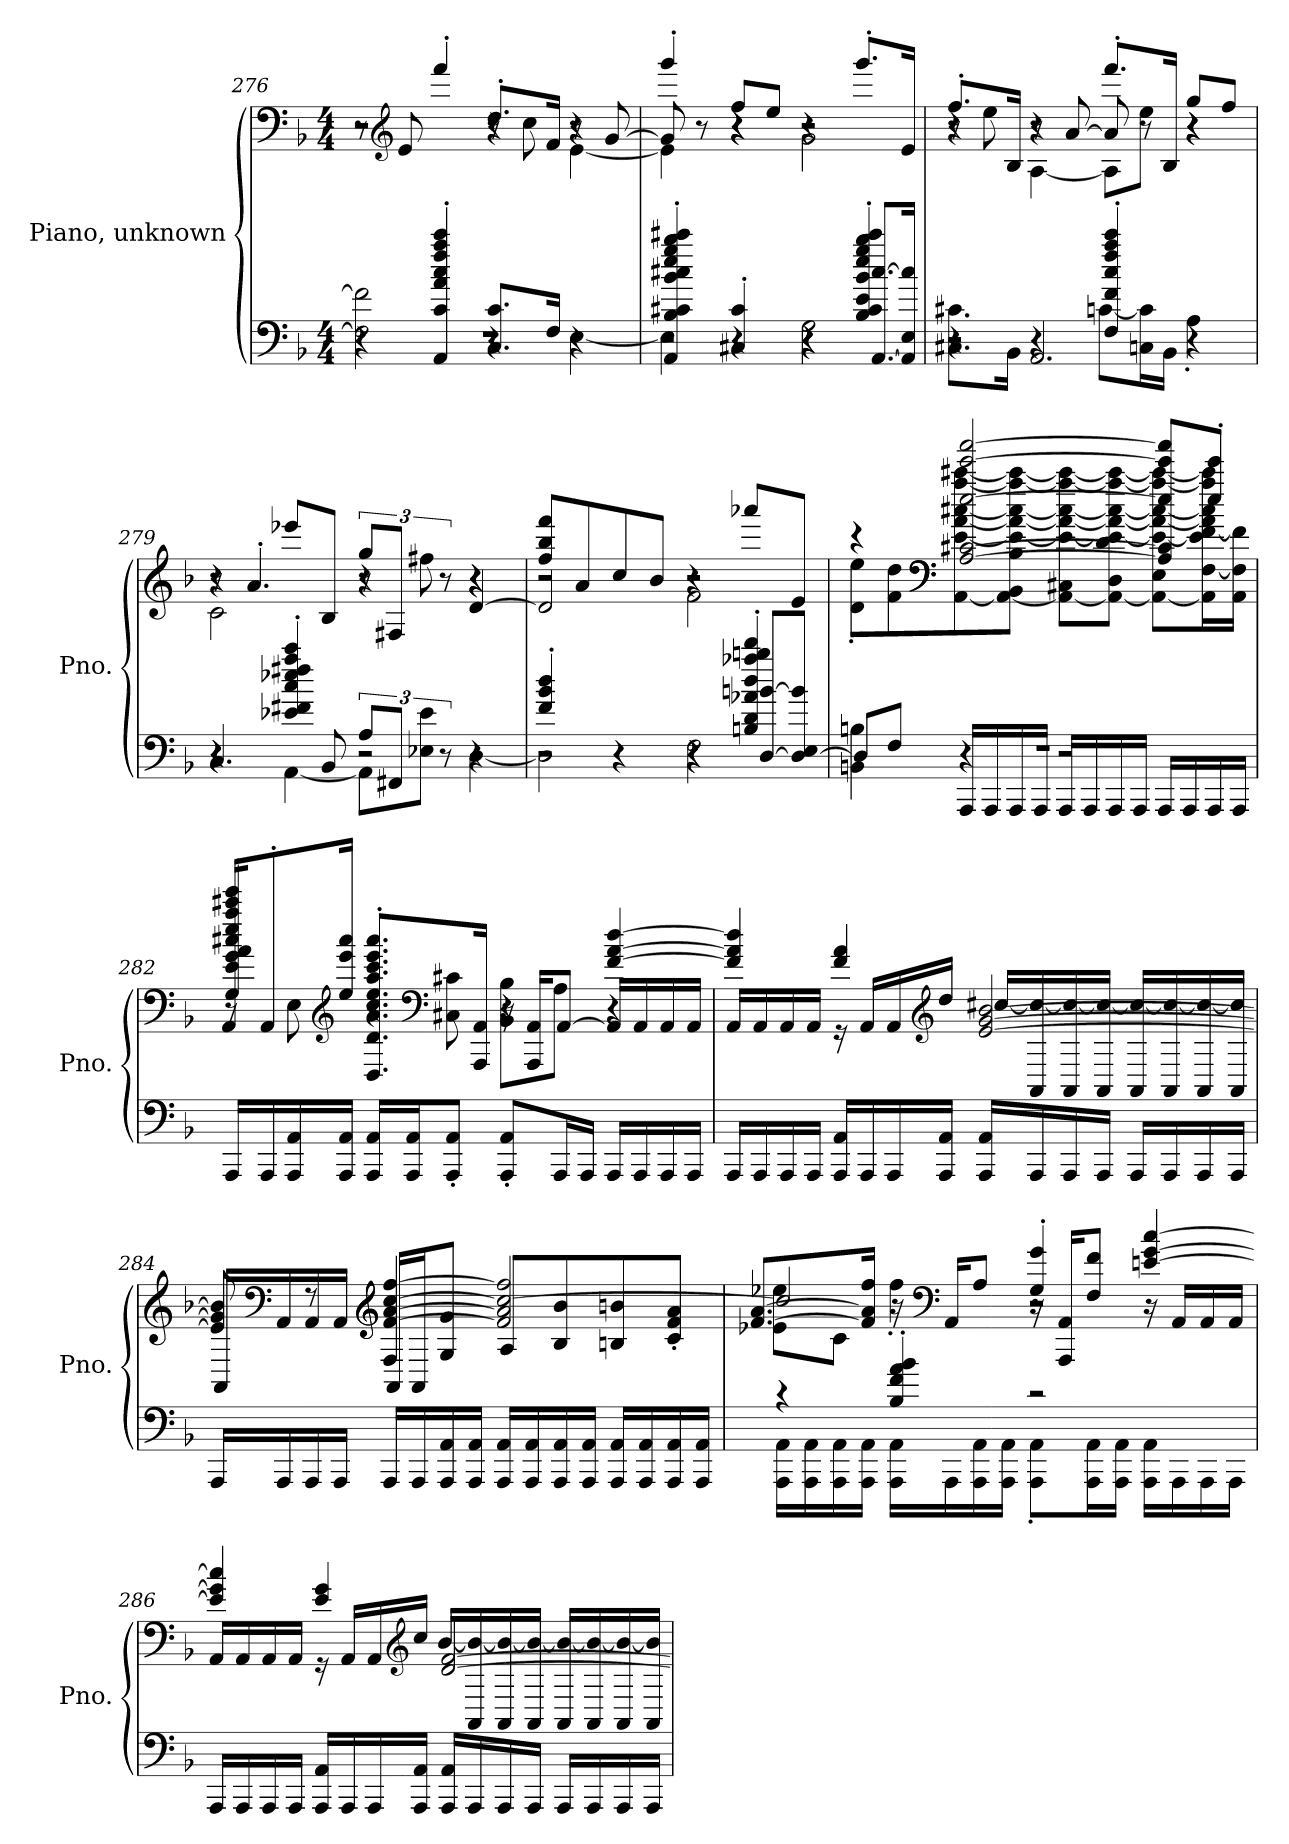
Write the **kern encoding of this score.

**kern	**kern
*part1	*part1
*staff2	*staff1
*I"Piano, unknown	*
*I'Pno.	*
*clefF4	*clefF4
*k[b-]	*k[b-]
*M4/4	*M4/4
=276	=276
*^	*^
*	*^	*	*^
1r	2F\] 2f\]	4r	8r	2r	2r
*	*	*	*clefG2	*	*
.	.	.	8e/	.	.
.	.	4AA/' 4c/' 4a/' 4cc/' 4ff/' 4aa/' 4ccc/'	4fff'/	.	.
.	4r	8.C/ 8.c/L	8.dd'/L	8r	4r
.	.	.	.	8cc\	.
.	.	16F/Jk	16f/Jk	.	.
.	[4E\	4r	4r	[4e\	8r
.	.	.	.	.	[8g/
!!LO:LB:g=z	!!	!!
=277	=277	=277	=277	=277	=277
2r	4E\]	4AA/' 4B-/' 4c#X/' 4b-/' 4cc#X/' 4ee/' 4gg/' 4bb-/' 4ccc#X/'	4ggg'/	4e\]	8g/]
.	.	.	.	.	8r
.	4r	4C#X/' 4c#/'	8ff/L	4r	4r
.	.	.	8ee/J	.	.
4r	2G\	4r	4r	2g\	2r
4B-/' 4c#/' 4e/' 4b-/' 4ee/' 4gg/' 4bb-/' 4ccc#/'	.	[8.AA/ [8.cc#/L	8.ggg'/L	.	.
.	.	16AA/] 16E/ 16cc#/]Jk	16e/Jk	.	.
=278	=278	=278	=278	=278	=278
2r	8.C#X\ 8.c#X\L	4r	8.ff'/L	8r	4r
.	.	.	.	8ee\	.
.	16BB-\Jk	.	16B-/Jk	.	.
.	4r	2.AA/	4r	[4A\	8r
.	.	.	.	.	[8a/
4F/' 4f/' 4cc/' 4ff/' 4aa/' 4ccc/'	[8cn\L	.	8.fff'/L	8A\L]	8a/]
.	16Cn\ 16c\]L	.	.	8ee\J	8r
.	16BB-\JJ	.	16B-/Jk	.	.
4r	4A'\	.	8gg/L	4r	4r
.	.	.	8ff/J	.	.
=279	=279	=279	=279	=279	=279
4r	4r	4.C/	4r	2c\	8r
.	.	.	.	.	4.a'/
4e-X/' 4f#X/' 4cc/' 4ee-X/' 4ff#X/' 4aa/' 4ccc/'	[4AA\	.	8eee-X/L	.	.
.	.	8BB-/	8B-/J	.	.
2r	8AA\L]	12A/L	12gg/L	8r	4r
.	.	12FF#X/J	12F#X/J	.	.
.	8E-X\ 8e-\J	.	.	8ff#X\	.
.	.	12r	12r	.	.
.	[4D\	4r	4r	4r	[4d/
!!LO:LB:g=z	!!	!!
=280	=280	=280	=280	=280	=280
2r	2D\]	4f/' 4b-/' 4dd/'	8ff/ 8bb-/ 8fff/L	2r	2d/]
.	.	.	8a/	.	.
.	.	4r	8cc/	.	.
.	.	.	8b-/J	.	.
4r	2F\	4r	4r	2f\	2r
4Bn/' 4d/' 4a-X/' 4dd/' 4aa-X/' 4bbn/' 4ddd/'	.	[8D/ [8bn/L	8aaa-X/L	.	.
.	.	8D/_ 8E/ 8b/]J	8e/J	.	.
*	*	*	*	*v	*v
=281	=281	=281	=281	=281
1r	4BBn\ 4Bn\	8D/L]	4r	8d\' 8ee\'L
.	.	8F/J	.	8f\ 8dd\
*	*	*	*clefF4	*
.	4r	16AAA/LL	[2A/ [2c#X/ [2ee/ [2eee/ [2aaa/	[8AA\ [8e\ [8a\ [8cc#X\ [8aa\ [8ccc#X\
.	.	16AAA/	.	.
.	.	16AAA/	.	8AA\_ 8BB-\ 8B-\ 8e\_ 8a\_ 8cc#\_ 8aa\_ 8ccc#\_J
.	.	16AAA/JJ	.	.
.	2r	16AAA/LL	.	8AA\_ 8C#X\ 8e\_ 8a\_ 8cc#\_ 8aa\_ 8ccc#\_L
.	.	16AAA/	.	.
.	.	16AAA/	.	8AA\_ 8D\ 8d\ 8e\_ 8a\_ 8cc#\_ 8aa\_ 8ccc#\_J
.	.	16AAA/JJ	.	.
.	.	16AAA/LL	8A/] 8c#/] 8ee/] 8eee/] 8aaa/]L	8AA\_ 8E\ 8e\_ 8a\_ 8cc#\_ 8aa\_ 8ccc#\_L
.	.	16AAA/	.	.
.	.	16AAA/	8ee/' 8eee/'J	16AA\] [16F\ 16e\] [16f\ 16a\] 16cc#\] 16aa\] 16ccc#\]L
.	.	16AAA/JJ	.	16AA\ 16F\] 16f\]JJ
*v	*v	*v	*	*
!!LO:LB:g=z
=282	=282	=282
*	*	*^
16AAA/LL	4G/' 4e/' 4g/' 4a/' 4cc#X/' 4ee/' 4aa/' 4ccc#X/' 4eee/'	8r	16AA/KL
16AAA/	.	.	8AA'/
16AAA/ 16AA/	.	8E\	.
*	*clefG2	*	*
16AAA/ 16AA/JJ	.	.	16ee/ 16eee/ 16aaa/Jk
16AAA/ 16AA/LL	4r	8r	8.D/' 8.d/' 8.a/' 8.cc#/' 8.ee/' 8.aa/' 8.ccc#/' 8.eee/' 8.aaa/'L
16AAA/ 16AA/J	.	.	.
*	*clefF4	*	*
8AAA/' 8AA/'J	.	8C#X\ 8c#X\	.
.	.	.	16AAA/ 16AA/Jk
8AAA/' 8AA/'L	4r	8BB-\ 8B-\L	16r
.	.	.	16AAA/ 16AA/KL
16AAA/L	.	8A\J	[8AA/J
16AAA/JJ	.	.	.
16AAA/LL	[4f/ [4a/ [4dd/	4r	16AA/LL]
16AAA/	.	.	16AA/
16AAA/	.	.	16AA/
16AAA/JJ	.	.	16AA/JJ
*	*	*v	*v
!!LO:LB:g=z
=283	=283	=283
16AAA/LL	4f/] 4a/] 4dd/]	16AA/LL
16AAA/	.	16AA/
16AAA/	.	16AA/
16AAA/JJ	.	16AA/JJ
16AAA/ 16AA/LL	4f/ 4a/	16r
16AAA/	.	16AA/LL
16AAA/	.	16AA/
*	*clefG2	*
16AAA/ 16AA/JJ	.	16dd/JJ
16AAA/ 16AA/LL	[2e/ [2g/ [2b-/	[16cc#X/LL
16AAA/	.	16AA/ 16cc#/_
16AAA/	.	16AA/ 16cc#/_
16AAA/JJ	.	16AA/ 16cc#/_JJ
16AAA/LL	.	16AA/ 16cc#/_LL
16AAA/	.	16AA/ 16cc#/_
16AAA/	.	16AA/ 16cc#/_
16AAA/JJ	.	16AA/ 16cc#/]JJ
!!LO:LB:g=z	!!
=284	=284	=284
16AAA/LL	8e/] 8g/] 8b-/]	16AA/LL
*	*clefF4	*
16AAA/	.	16AA/
16AAA/	8r	16AA/
16AAA/JJ	.	16AA/JJ
*	*clefG2	*
16AAA/LL	4F/ [4f/ [4a/ [4cc/ [4ff/	16AA/LL
16AAA/	.	16AA/J
16AAA/ 16AA/	.	8G/ 8g/J
16AAA/ 16AA/JJ	.	.
16AAA/ 16AA/LL	2f/] 2a/] 2cc/_ 2ff/]	8A/L
16AAA/ 16AA/	.	.
16AAA/ 16AA/	.	8B-/ 8b-/
16AAA/ 16AA/JJ	.	.
16AAA/ 16AA/LL	.	8Bn/ 8bn/
16AAA/ 16AA/	.	.
16AAA/ 16AA/	.	8c/' 8f/' 8a/'J
16AAA/ 16AA/JJ	.	.
!!LO:PB:g=z
=285	=285	=285
*^	*	*^
4r	16AAA\ 16AA\LL	2cc/]	8e-X\ 8ee-X\L	[8.f/ [8.a/L
.	16AAA\ 16AA\	.	.	.
.	16AAA\ 16AA\	.	8c\J	.
.	16AAA\ 16AA\JJ	.	.	16f/] 16a/] 16ff/Jk
4B-/' 4f/' 4a/' 4b-/'	16AAA\ 16AA\LL	.	4ff'\	16r
*	*	*clefF4	*	*
.	16AAA\	.	.	16AA/KL
.	16AAA\ 16AA\	.	.	8A/J
.	16AAA\ 16AA\JJ	.	.	.
2r	8AAA\' 8AA\'L	4G/' 4g/'	2r	16r
.	.	.	.	16AAA/ 16AA/KL
.	16AAA\ 16AA\L	.	.	8F/ 8f/J
.	16AAA\ 16AA\JJ	.	.	.
.	16AAA\ 16AA\LL	[4en/ [4g/ [4cc/	.	16r
.	16AAA\	.	.	16AA/LL
.	16AAA\	.	.	16AA/
.	16AAA\JJ	.	.	16AA/JJ
*v	*v	*	*	*
*	*	*v	*v
!!LO:LB:g=z
=286	=286	=286
16AAA/LL	4e/] 4g/] 4cc/]	16AA/LL
16AAA/	.	16AA/
16AAA/	.	16AA/
16AAA/JJ	.	16AA/JJ
16AAA/ 16AA/LL	4e/ 4g/	16r
16AAA/	.	16AA/LL
16AAA/	.	16AA/
*	*clefG2	*
16AAA/ 16AA/JJ	.	16cc/JJ
16AAA/ 16AA/LL	[2d/ [2f/	[16b-/LL
16AAA/	.	16AA/ 16b-/_
16AAA/	.	16AA/ 16b-/_
16AAA/JJ	.	16AA/ 16b-/_JJ
16AAA/LL	.	16AA/ 16b-/_LL
16AAA/	.	16AA/ 16b-/_
16AAA/	.	16AA/ 16b-/_
16AAA/JJ	.	16AA/ 16b-/]JJ
*	*v	*v
=	=
*-	*-
